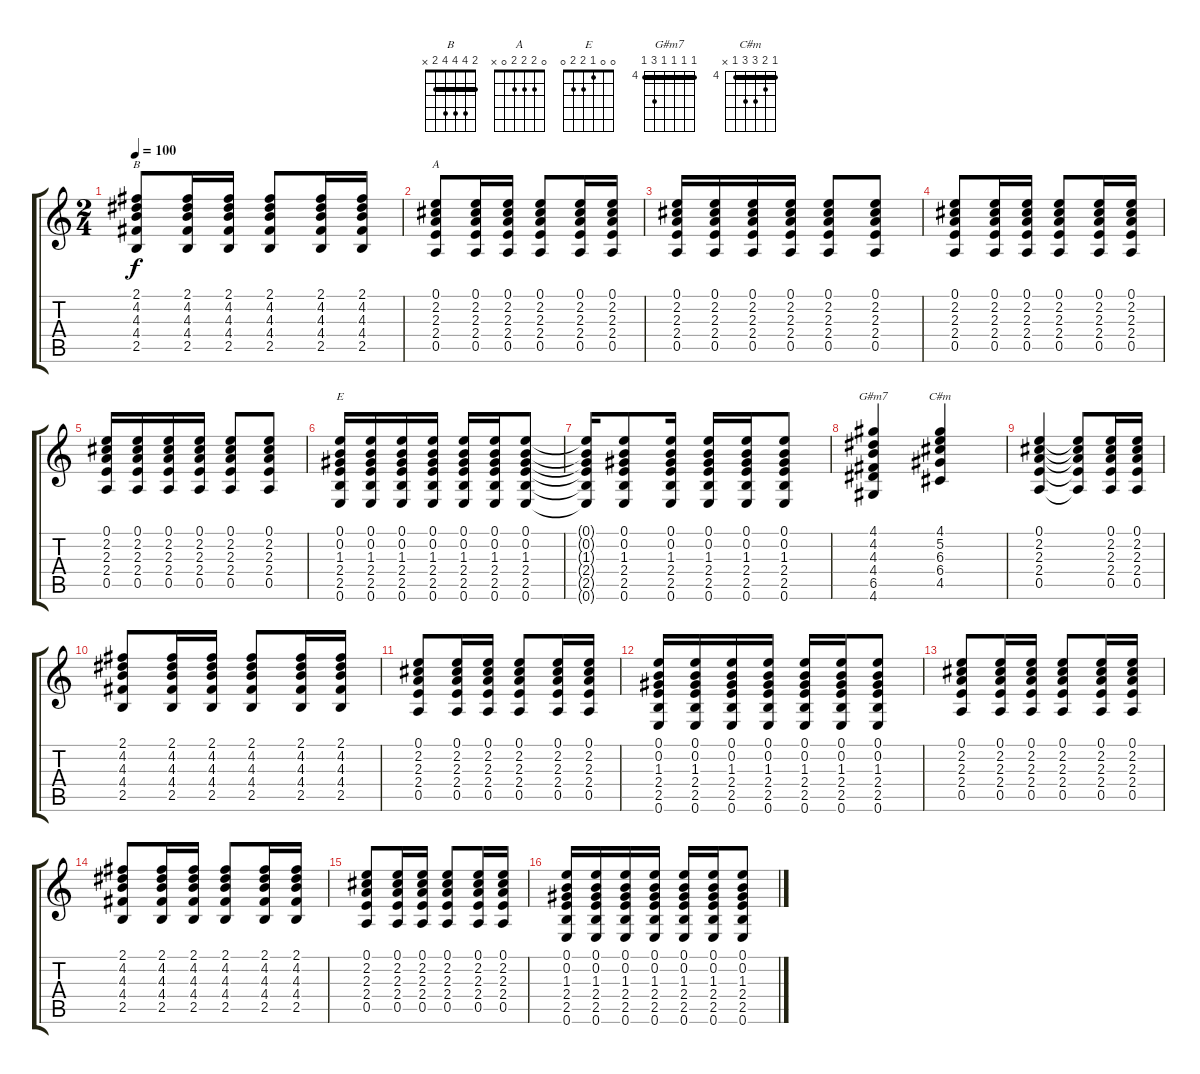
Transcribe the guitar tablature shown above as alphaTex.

\track "" {instrument acousticguitarsteel}
\staff {score tabs}
\tuning (E4 B3 G3 D3 A2 E2) {hide}
\chord ("B" 2 4 4 4 2 x) {barre 2}
\chord ("A" 0 2 2 2 0 x)
\chord ("E" 0 0 1 2 2 0)
\chord ("G#m7" 4 4 4 4 6 4) {firstfret 4 barre 4}
\chord ("C#m" 4 5 6 6 4 x) {firstfret 4 barre 4}
\ts (2 4)
\tempo 100
\clef g2
\ks c
(2.1 4.2 4.3 4.4 2.5).8{ch "B" dy f} (2.1 4.2 4.3 4.4 2.5).16 (2.1 4.2 4.3 4.4 2.5).16 (2.1 4.2 4.3 4.4 2.5).8 (2.1 4.2 4.3 4.4 2.5).16 (2.1 4.2 4.3 4.4 2.5).16 |
(0.1 2.2 2.3 2.4 0.5).8{ch "A"} (0.1 2.2 2.3 2.4 0.5).16 (0.1 2.2 2.3 2.4 0.5).16 (0.1 2.2 2.3 2.4 0.5).8 (0.1 2.2 2.3 2.4 0.5).16 (0.1 2.2 2.3 2.4 0.5).16 |
(0.1 2.2 2.3 2.4 0.5).16 (0.1 2.2 2.3 2.4 0.5).16 (0.1 2.2 2.3 2.4 0.5).16 (0.1 2.2 2.3 2.4 0.5).16 (0.1 2.2 2.3 2.4 0.5).8 (0.1 2.2 2.3 2.4 0.5).8 |
(0.1 2.2 2.3 2.4 0.5).8 (0.1 2.2 2.3 2.4 0.5).16 (0.1 2.2 2.3 2.4 0.5).16 (0.1 2.2 2.3 2.4 0.5).8 (0.1 2.2 2.3 2.4 0.5).16 (0.1 2.2 2.3 2.4 0.5).16 |
(0.1 2.2 2.3 2.4 0.5).16 (0.1 2.2 2.3 2.4 0.5).16 (0.1 2.2 2.3 2.4 0.5).16 (0.1 2.2 2.3 2.4 0.5).16 (0.1 2.2 2.3 2.4 0.5).8 (0.1 2.2 2.3 2.4 0.5).8 |
(0.1 0.2 1.3 2.4 2.5 0.6).16{ch "E"} (0.1 0.2 1.3 2.4 2.5 0.6).16 (0.1 0.2 1.3 2.4 2.5 0.6).16 (0.1 0.2 1.3 2.4 2.5 0.6).16 (0.1 0.2 1.3 2.4 2.5 0.6).16 (0.1 0.2 1.3 2.4 2.5 0.6).16 (0.1 0.2 1.3 2.4 2.5 0.6).8 |
(0.1{t} 0.2{t} 1.3{t} 2.4{t} 2.5{t} 0.6{t}).16 (0.1 0.2 1.3 2.4 2.5 0.6).8 (0.1 0.2 1.3 2.4 2.5 0.6).16 (0.1 0.2 1.3 2.4 2.5 0.6).16 (0.1 0.2 1.3 2.4 2.5 0.6).16 (0.1 0.2 1.3 2.4 2.5 0.6).8 |
(4.1 4.2 4.3 4.4 6.5 4.6).4{ch "G#m7"} (4.1 5.2 6.3 6.4 4.5).4{ch "C#m"} |
(0.1 2.2 2.3 2.4 0.5).4 (0.1{t} 2.2{t} 2.3{t} 2.4{t} 0.5{t}).8 (0.1 2.2 2.3 2.4 0.5).16 (0.1 2.2 2.3 2.4 0.5).16 |
(2.1 4.2 4.3 4.4 2.5).8 (2.1 4.2 4.3 4.4 2.5).16 (2.1 4.2 4.3 4.4 2.5).16 (2.1 4.2 4.3 4.4 2.5).8 (2.1 4.2 4.3 4.4 2.5).16 (2.1 4.2 4.3 4.4 2.5).16 |
(0.1 2.2 2.3 2.4 0.5).8 (0.1 2.2 2.3 2.4 0.5).16 (0.1 2.2 2.3 2.4 0.5).16 (0.1 2.2 2.3 2.4 0.5).8 (0.1 2.2 2.3 2.4 0.5).16 (0.1 2.2 2.3 2.4 0.5).16 |
(0.1 0.2 1.3 2.4 2.5 0.6).16 (0.1 0.2 1.3 2.4 2.5 0.6).16 (0.1 0.2 1.3 2.4 2.5 0.6).16 (0.1 0.2 1.3 2.4 2.5 0.6).16 (0.1 0.2 1.3 2.4 2.5 0.6).16 (0.1 0.2 1.3 2.4 2.5 0.6).16 (0.1 0.2 1.3 2.4 2.5 0.6).8 |
(0.1 2.2 2.3 2.4 0.5).8 (0.1 2.2 2.3 2.4 0.5).16 (0.1 2.2 2.3 2.4 0.5).16 (0.1 2.2 2.3 2.4 0.5).8 (0.1 2.2 2.3 2.4 0.5).16 (0.1 2.2 2.3 2.4 0.5).16 |
(2.1 4.2 4.3 4.4 2.5).8 (2.1 4.2 4.3 4.4 2.5).16 (2.1 4.2 4.3 4.4 2.5).16 (2.1 4.2 4.3 4.4 2.5).8 (2.1 4.2 4.3 4.4 2.5).16 (2.1 4.2 4.3 4.4 2.5).16 |
(0.1 2.2 2.3 2.4 0.5).8 (0.1 2.2 2.3 2.4 0.5).16 (0.1 2.2 2.3 2.4 0.5).16 (0.1 2.2 2.3 2.4 0.5).8 (0.1 2.2 2.3 2.4 0.5).16 (0.1 2.2 2.3 2.4 0.5).16 |
(0.1 0.2 1.3 2.4 2.5 0.6).16 (0.1 0.2 1.3 2.4 2.5 0.6).16 (0.1 0.2 1.3 2.4 2.5 0.6).16 (0.1 0.2 1.3 2.4 2.5 0.6).16 (0.1 0.2 1.3 2.4 2.5 0.6).16 (0.1 0.2 1.3 2.4 2.5 0.6).16 (0.1 0.2 1.3 2.4 2.5 0.6).8
